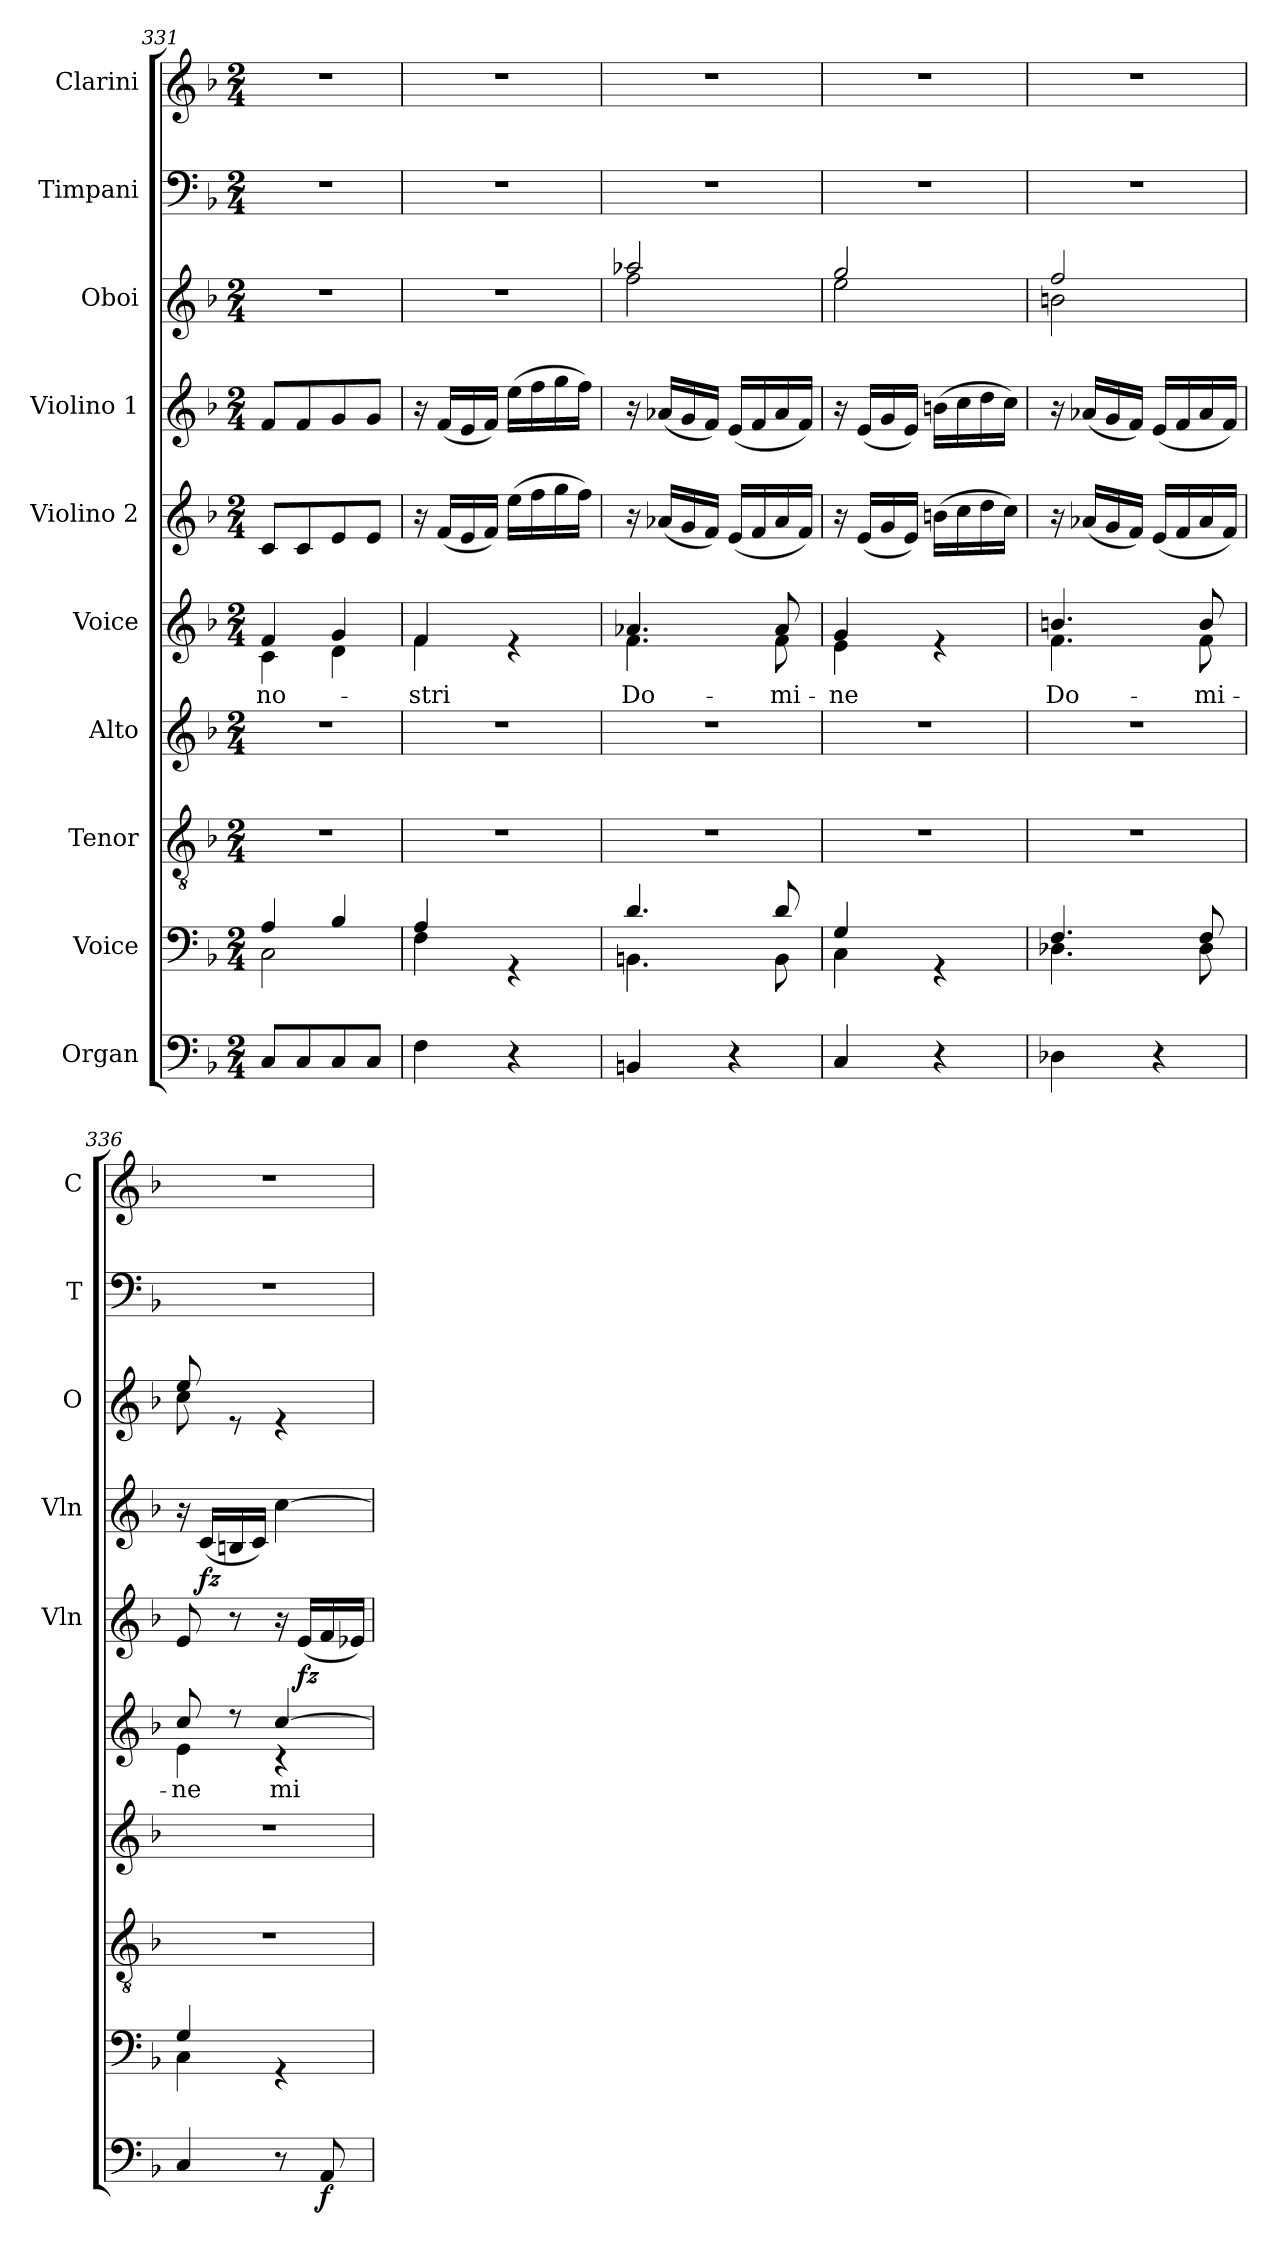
**kern	**dynam	**kern	**kern	**kern	**kern	**text	**kern	**dynam	**kern	**dynam	**kern	**kern	**kern
*part10	*part10	*part9	*part8	*part7	*part6	*part6	*part5	*part5	*part4	*part4	*part3	*part2	*part1
*staff10	*staff10	*staff9	*staff8	*staff7	*staff6	*staff6	*staff5	*staff5	*staff4	*staff4	*staff3	*staff2	*staff1
*I"Organ	*	*I"Voice	*I"Tenor	*I"Alto	*I"Voice	*	*I"Violino 2	*	*I"Violino 1	*	*I"Oboi	*I"Timpani	*I"Clarini
*	*	*	*	*	*	*	*I'Vln	*	*I'Vln	*	*I'O	*I'T	*I'C
*clefF4	*	*clefF4	*clefGv2	*clefG2	*clefG2	*	*clefG2	*	*clefG2	*	*clefG2	*clefF4	*clefG2
*k[b-]	*	*k[b-]	*k[b-]	*k[b-]	*k[b-]	*	*k[b-]	*	*k[b-]	*	*k[b-]	*k[b-]	*k[b-]
*M2/4	*	*M2/4	*M2/4	*M2/4	*M2/4	*	*M2/4	*	*M2/4	*	*M2/4	*M2/4	*M2/4
=331	=331	=331	=331	=331	=331	=331	=331	=331	=331	=331	=331	=331	=331
*	*	*^	*	*	*	*	*	*	*	*	*	*	*
!	!	!	!	!	!	!	!LO:LY:b	!	!	!	!	!	!	!
*	*	*	*	*	*	*^	*	*	*	*	*	*	*	*
8C/L	.	4A/	2C\	2r	2r	4f/	4c\	no-	8c/L	.	8f/L	.	2r	2r	2r
8C/	.	.	.	.	.	.	.	.	8c/	.	8f/	.	.	.	.
8C/	.	4B-/	.	.	.	4g/	4d\	.	8e/	.	8g/	.	.	.	.
8C/J	.	.	.	.	.	.	.	.	8e/J	.	8g/J	.	.	.	.
=332	=332	=332	=332	=332	=332	=332	=332	=332	=332	=332	=332	=332	=332	=332	=332
!	!	!	!	!	!	!	!	!LO:LY:b	!	!	!	!	!	!	!
4F\	.	4A/	4F\	2r	2r	4f/	4f\	-stri	16r	.	16r	.	2r	2r	2r
.	.	.	.	.	.	.	.	.	(16f/LL	.	(16f/LL	.	.	.	.
.	.	.	.	.	.	.	.	.	16e/	.	16e/	.	.	.	.
.	.	.	.	.	.	.	.	.	16f/JJ)	.	16f/JJ)	.	.	.	.
4r	.	4rGG	4ryy	.	.	4re	4ryy	.	(16ee\LL	.	(16ee\LL	.	.	.	.
.	.	.	.	.	.	.	.	.	16ff\	.	16ff\	.	.	.	.
.	.	.	.	.	.	.	.	.	16gg\	.	16gg\	.	.	.	.
.	.	.	.	.	.	.	.	.	16ff\JJ)	.	16ff\JJ)	.	.	.	.
!!LO:LB:g=z
=333	=333	=333	=333	=333	=333	=333	=333	=333	=333	=333	=333	=333	=333	=333	=333
!	!	!	!	!	!	!	!	!LO:LY:b	!	!	!	!	!	!	!
*	*	*	*	*	*	*	*	*	*	*	*	*	*^	*	*
4BBn/	.	4.d/	4.BBn\	2r	2r	4.a-X/	4.f\	Do-	16r	.	16r	.	2aa-X/	2ff\	2r	2r
.	.	.	.	.	.	.	.	.	(16a-X/LL	.	(16a-X/LL	.	.	.	.	.
.	.	.	.	.	.	.	.	.	16g/	.	16g/	.	.	.	.	.
.	.	.	.	.	.	.	.	.	16f/JJ)	.	16f/JJ)	.	.	.	.	.
4r	.	.	.	.	.	.	.	.	(16e/LL	.	(16e/LL	.	.	.	.	.
.	.	.	.	.	.	.	.	.	16f/	.	16f/	.	.	.	.	.
!	!	!	!	!	!	!	!	!LO:LY:b	!	!	!	!	!	!	!	!
.	.	8d/	8BB\	.	.	8a-/	8f\	-mi-	16a-/	.	16a-/	.	.	.	.	.
.	.	.	.	.	.	.	.	.	16f/JJ)	.	16f/JJ)	.	.	.	.	.
=334	=334	=334	=334	=334	=334	=334	=334	=334	=334	=334	=334	=334	=334	=334	=334	=334
!	!	!	!	!	!	!	!	!LO:LY:b	!	!	!	!	!	!	!	!
4C/	.	4G/	4C\	2r	2r	4g/	4e\	-ne	16r	.	16r	.	2gg/	2ee\	2r	2r
.	.	.	.	.	.	.	.	.	(16e/LL	.	(16e/LL	.	.	.	.	.
.	.	.	.	.	.	.	.	.	16g/	.	16g/	.	.	.	.	.
.	.	.	.	.	.	.	.	.	16e/JJ)	.	16e/JJ)	.	.	.	.	.
4r	.	4rGG	4ryy	.	.	4re	4ryy	.	(16bn\LL	.	(16bn\LL	.	.	.	.	.
.	.	.	.	.	.	.	.	.	16cc\	.	16cc\	.	.	.	.	.
.	.	.	.	.	.	.	.	.	16dd\	.	16dd\	.	.	.	.	.
.	.	.	.	.	.	.	.	.	16cc\JJ)	.	16cc\JJ)	.	.	.	.	.
=335	=335	=335	=335	=335	=335	=335	=335	=335	=335	=335	=335	=335	=335	=335	=335	=335
!	!	!	!	!	!	!	!	!LO:LY:b	!	!	!	!	!	!	!	!
4D-X\	.	4.F/	4.D-X\	2r	2r	4.bn/	4.f\	Do-	16r	.	16r	.	2ff/	2bn\	2r	2r
.	.	.	.	.	.	.	.	.	(16a-X/LL	.	(16a-X/LL	.	.	.	.	.
.	.	.	.	.	.	.	.	.	16g/	.	16g/	.	.	.	.	.
.	.	.	.	.	.	.	.	.	16f/JJ)	.	16f/JJ)	.	.	.	.	.
4r	.	.	.	.	.	.	.	.	(16e/LL	.	(16e/LL	.	.	.	.	.
.	.	.	.	.	.	.	.	.	16f/	.	16f/	.	.	.	.	.
!	!	!	!	!	!	!	!	!LO:LY:b	!	!	!	!	!	!	!	!
.	.	8F/	8D-\	.	.	8b/	8f\	-mi-	16a-/	.	16a-/	.	.	.	.	.
.	.	.	.	.	.	.	.	.	16f/JJ)	.	16f/JJ)	.	.	.	.	.
=336	=336	=336	=336	=336	=336	=336	=336	=336	=336	=336	=336	=336	=336	=336	=336	=336
!	!	!	!	!	!	!	!	!LO:LY:b	!	!	!	!	!	!	!	!
4C/	.	4G/	4C\	2r	2r	8cc/	4e\	-ne	8e/	.	16r	.	8ee/	8cc\	2r	2r
!	!	!	!	!	!	!	!	!	!	!	!	!LO:DY:b	!	!	!	!
.	.	.	.	.	.	.	.	.	.	.	(16c/LL	fz	.	.	.	.
.	.	.	.	.	.	8r	.	.	8r	.	16Bn/	.	8re	4.ryy	.	.
.	.	.	.	.	.	.	.	.	.	.	16c/JJ)	.	.	.	.	.
!	!	!	!	!	!	!	!	!LO:LY:b	!	!	!	!	!	!	!	!
8r	.	4rGG	4ryy	.	.	[4cc/	4r	mi-	16r	.	[4cc\	.	4re	.	.	.
!	!	!	!	!	!	!	!	!	!	!LO:DY:b	!	!	!	!	!	!
.	.	.	.	.	.	.	.	.	(16e/LL	fz	.	.	.	.	.	.
!	!LO:DY:b	!	!	!	!	!	!	!	!	!	!	!	!	!	!	!
8AA/	f	.	.	.	.	.	.	.	16f/	.	.	.	.	.	.	.
.	.	.	.	.	.	.	.	.	16e-X/JJ)	.	.	.	.	.	.	.
*	*	*v	*v	*	*	*v	*v	*	*	*	*	*	*v	*v	*	*
=	=	=	=	=	=	=	=	=	=	=	=	=	=
*-	*-	*-	*-	*-	*-	*-	*-	*-	*-	*-	*-	*-	*-
